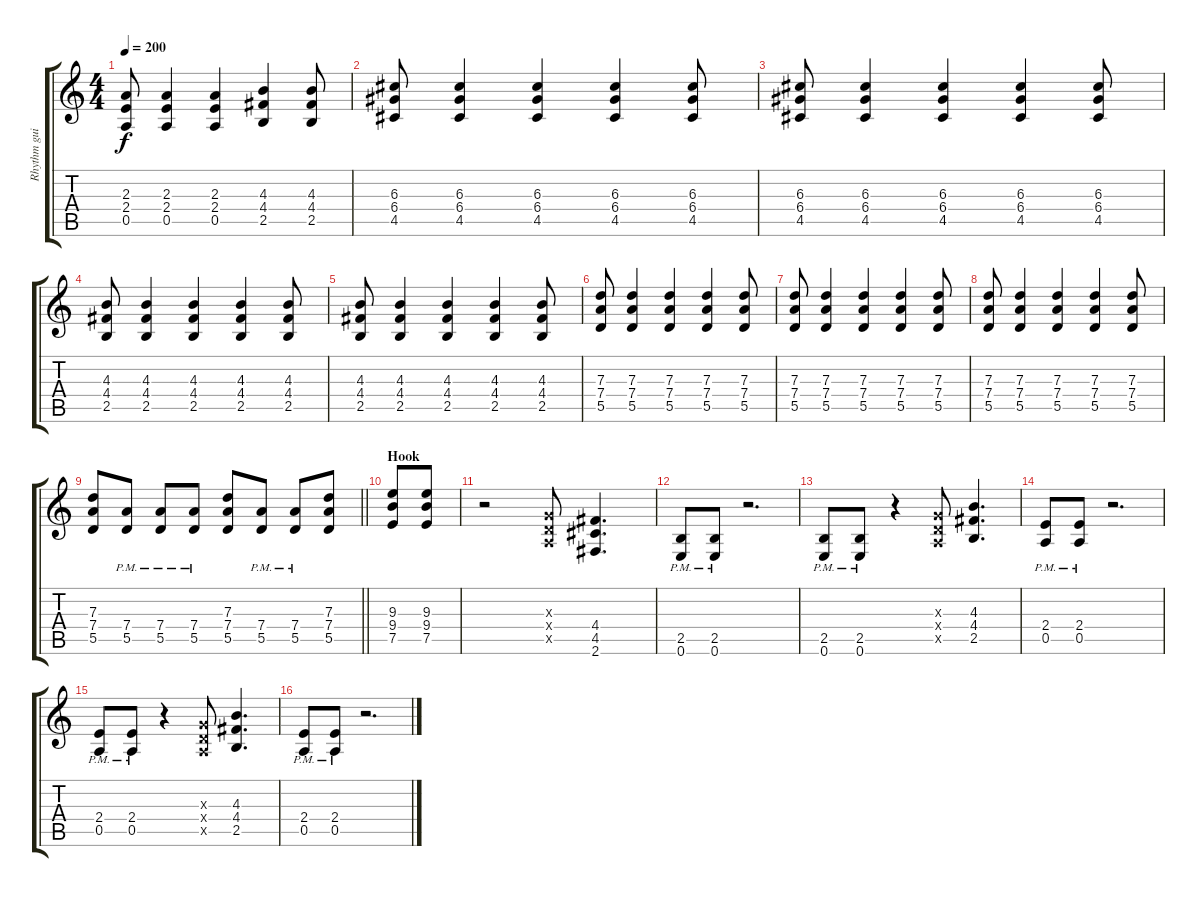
\track ("Rhythm guitar" "Rhythm gui") {instrument distortionguitar}
\staff {score tabs}
\tuning (E4 B3 G3 D3 A2 E2) {hide}
\ts (4 4)
\tempo 200
\clef g2
\ks c
(2.3 2.4 0.5).8{dy f} (2.3 2.4 0.5).4 (2.3 2.4 0.5).4 (4.3 4.4 2.5).4 (4.3 4.4 2.5).8 |
(6.3 6.4 4.5).8 (6.3 6.4 4.5).4 (6.3 6.4 4.5).4 (6.3 6.4 4.5).4 (6.3 6.4 4.5).8 |
(6.3 6.4 4.5).8 (6.3 6.4 4.5).4 (6.3 6.4 4.5).4 (6.3 6.4 4.5).4 (6.3 6.4 4.5).8 |
(4.3 4.4 2.5).8 (4.3 4.4 2.5).4 (4.3 4.4 2.5).4 (4.3 4.4 2.5).4 (4.3 4.4 2.5).8 |
(4.3 4.4 2.5).8 (4.3 4.4 2.5).4 (4.3 4.4 2.5).4 (4.3 4.4 2.5).4 (4.3 4.4 2.5).8 |
(7.3 7.4 5.5).8 (7.3 7.4 5.5).4 (7.3 7.4 5.5).4 (7.3 7.4 5.5).4 (7.3 7.4 5.5).8 |
(7.3 7.4 5.5).8 (7.3 7.4 5.5).4 (7.3 7.4 5.5).4 (7.3 7.4 5.5).4 (7.3 7.4 5.5).8 |
(7.3 7.4 5.5).8 (7.3 7.4 5.5).4 (7.3 7.4 5.5).4 (7.3 7.4 5.5).4 (7.3 7.4 5.5).8 |
\barLineRight lightlight
(7.3 7.4 5.5).8 (7.4{pm} 5.5{pm}).8 (7.4{pm} 5.5{pm}).8 (7.4{pm} 5.5{pm}).8 (7.3 7.4 5.5).8 (7.4{pm} 5.5{pm}).8 (7.4{pm} 5.5{pm}).8 (7.3 7.4 5.5).8 |
\section ("" "Hook")
(9.3 9.4 7.5).8 (9.3 9.4 7.5).8 |
r.2 (0.3{x} 0.4{x} 0.5{x}).8 (4.4 4.5 2.6).4{d} |
(2.5{pm} 0.6{pm}).8 (2.5{pm} 0.6{pm}).8 r.2{d} |
(2.5{pm} 0.6{pm}).8 (2.5{pm} 0.6{pm}).8 r.4 (0.3{x} 0.4{x} 0.5{x}).8 (4.3 4.4 2.5).4{d} |
(2.4{pm} 0.5{pm}).8 (2.4{pm} 0.5{pm}).8 r.2{d} |
(2.4{pm} 0.5{pm}).8 (2.4{pm} 0.5{pm}).8 r.4 (0.3{x} 0.4{x} 0.5{x}).8 (4.3 4.4 2.5).4{d} |
(2.4{pm} 0.5{pm}).8 (2.4{pm} 0.5{pm}).8 r.2{d}
